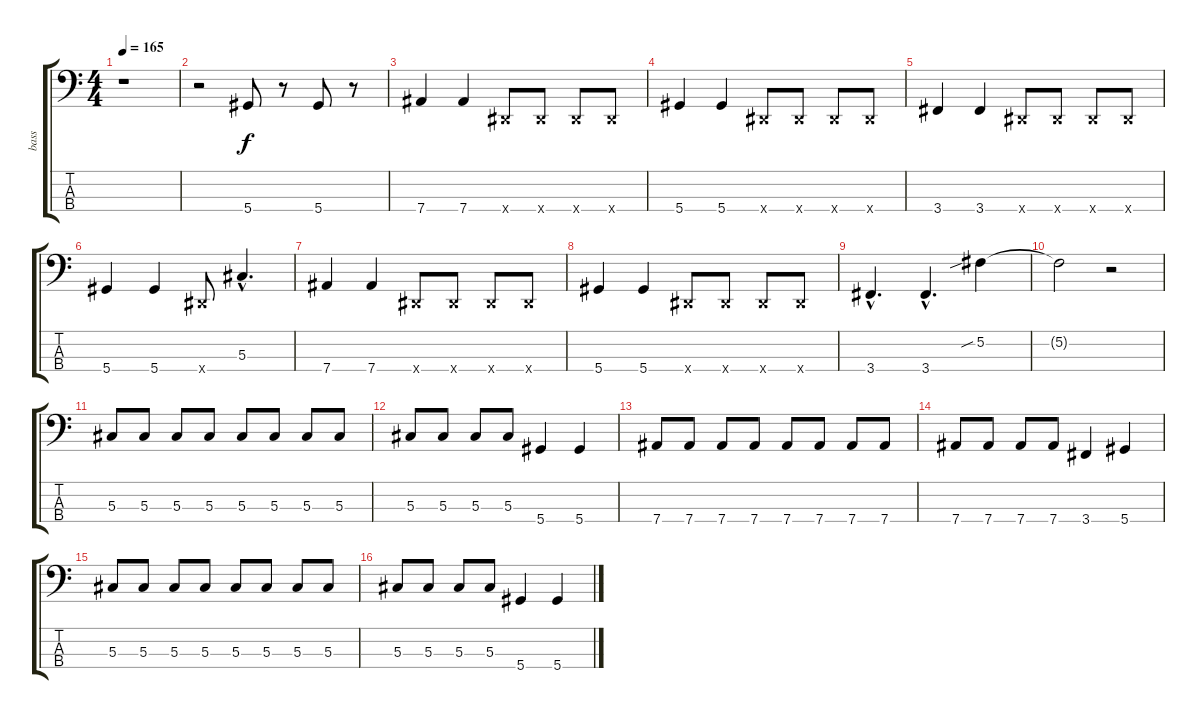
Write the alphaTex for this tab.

\track ("bass" "bass") {instrument electricbasspick}
\staff {score tabs}
\tuning (Gb2 Db2 Ab1 Eb1) {hide}
\ts (4 4)
\tempo 165
\clef f4
\ks c
r.1{dy f} |
r.2 5.4.8 r.8 5.4.8 r.8 |
7.4.4 7.4.4 0.4{x}.8 0.4{x}.8 0.4{x}.8 0.4{x}.8 |
5.4.4 5.4.4 0.4{x}.8 0.4{x}.8 0.4{x}.8 0.4{x}.8 |
3.4.4 3.4.4 0.4{x}.8 0.4{x}.8 0.4{x}.8 0.4{x}.8 |
5.4.4 5.4.4 0.4{x}.8 5.3{hac}.4{d} |
7.4.4 7.4.4 0.4{x}.8 0.4{x}.8 0.4{x}.8 0.4{x}.8 |
5.4.4 5.4.4 0.4{x}.8 0.4{x}.8 0.4{x}.8 0.4{x}.8 |
3.4{hac}.4{d} 3.4{hac}.4{d} 5.2{sib}.4 |
5.2{t}.2 r.2 |
5.3.8 5.3.8 5.3.8 5.3.8 5.3.8 5.3.8 5.3.8 5.3.8 |
5.3.8 5.3.8 5.3.8 5.3.8 5.4.4 5.4.4 |
7.4.8 7.4.8 7.4.8 7.4.8 7.4.8 7.4.8 7.4.8 7.4.8 |
7.4.8 7.4.8 7.4.8 7.4.8 3.4.4 5.4.4 |
5.3.8 5.3.8 5.3.8 5.3.8 5.3.8 5.3.8 5.3.8 5.3.8 |
5.3.8 5.3.8 5.3.8 5.3.8 5.4.4 5.4.4
